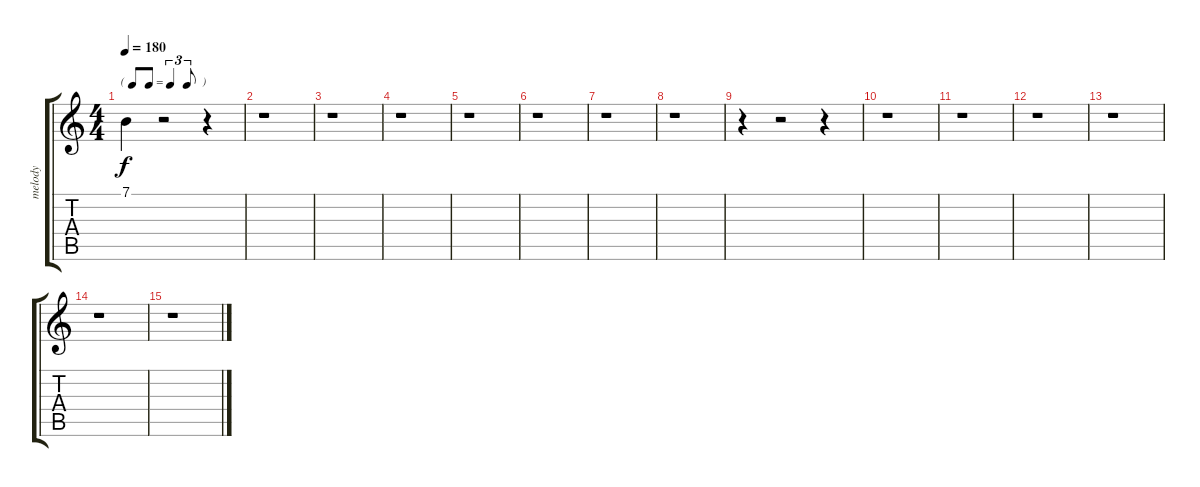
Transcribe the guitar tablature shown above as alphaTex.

\track ("melody" "melody") {instrument altosax}
\staff {score tabs}
\tuning (E4 B3 G3 D3 A2 E2) {hide}
\ts (4 4)
\tf triplet8th
\tempo 180
\clef g2
\ks c
7.1.4{dy f} r.2 r.4 |
r.1 |
r.1 |
r.1 |
r.1 |
r.1 |
r.1 |
r.1 |
r.4 r.2 r.4 |
r.1 |
r.1 |
r.1 |
r.1 |
r.1 |
r.1
